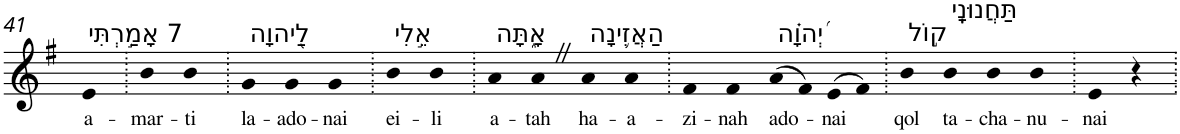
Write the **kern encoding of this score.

**kern	**text
*part1	*part1
*staff1	*staff1
*I"Piano	*
*I'Pno	*
!!LO:PB:g=z
*clefG2	*
*k[f#]	*
*G:	*
=41	=41
!LO:TX:a:t=7 אָמַ֣רְתִּי	!
!	!LO:LY:b
4e	a-
=42.	=42.
!	!LO:LY:b
4b	-mar-
!	!LO:LY:b
4b	-ti
=43.	=43.
!LO:TX:a:t=לַ֭יהוָה	!
!	!LO:LY:b
4g	la-
!	!LO:LY:b
4g	-ado-
!	!LO:LY:b
4g	-nai
=44.	=44.
!LO:TX:a:t=אֵ֣לִי	!
!	!LO:LY:b
4b	ei-
!	!LO:LY:b
4b	-li
=45.	=45.
!LO:TX:a:t=אָ֑תָּה	!
!	!LO:LY:b
4a	a-
!	!LO:LY:b
4aZ	-tah
!LO:TX:a:t=הַאֲזִ֥ינָה	!
!	!LO:LY:b
4a	ha-
!	!LO:LY:b
4a	-a-
=46.	=46.
!	!LO:LY:b
4f#	-zi-
!	!LO:LY:b
4f#	-nah
!LO:TX:a:t=יְ֝הוָ֗ה	!
!	!LO:LY:b
(>8a	ado-
8f#)	.
!	!LO:LY:b
(>8e	-nai
8f#)	.
=47.	=47.
!LO:TX:a:t=ק֣וֹל	!
!	!LO:LY:b
4b	qol
!LO:TX:a:t=תַּחֲנוּנָֽי	!
!	!LO:LY:b
4b	ta-
!	!LO:LY:b
4b	-cha-
!	!LO:LY:b
4b	-nu-
=48.	=48.
!	!LO:LY:b
4e	-nai
4r	.
=.	=.
*-	*-
